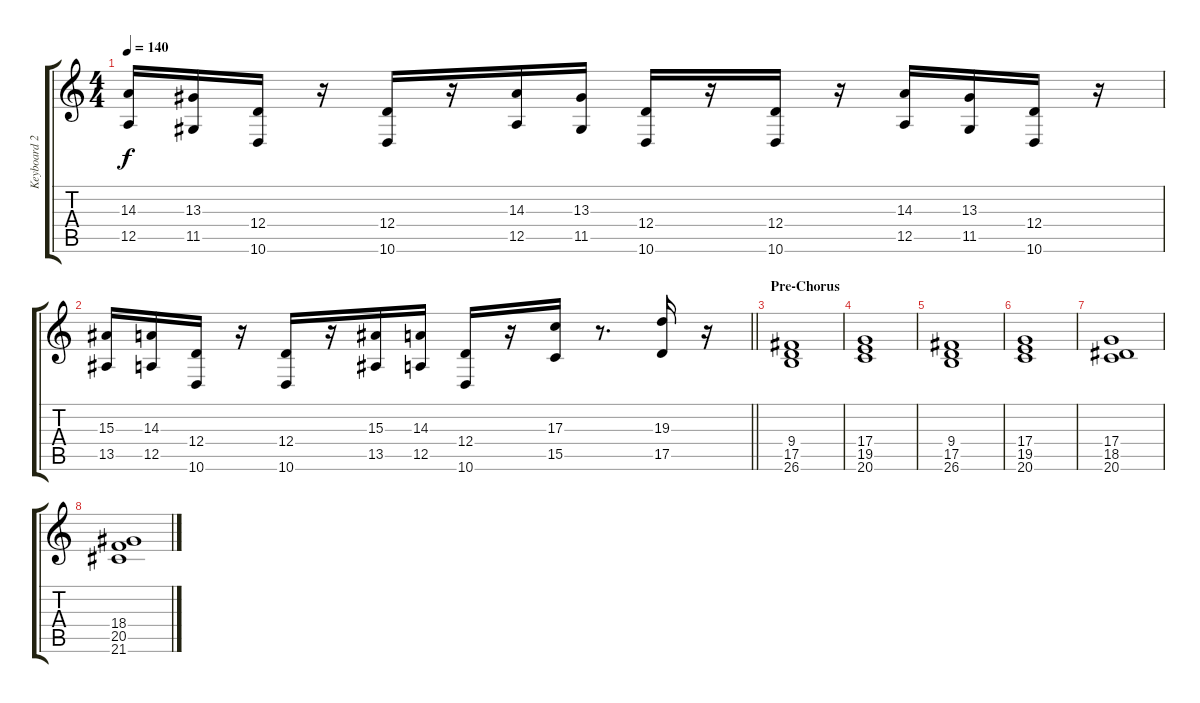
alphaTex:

\track ("Keyboard 2" "Keyboard 2") {instrument pad4choir}
\staff {score tabs}
\tuning (E4 B3 G3 D3 A2 E2) {hide}
\ts (4 4)
\tempo 140
\clef g2
\ks c
(14.3 12.5).16{dy f} (13.3 11.5).16 (12.4 10.6).16 r.16 (12.4 10.6).16 r.16 (14.3 12.5).16 (13.3 11.5).16 (12.4 10.6).16 r.16 (12.4 10.6).16 r.16 (14.3 12.5).16 (13.3 11.5).16 (12.4 10.6).16 r.16 |
\barLineRight lightlight
(15.3 13.5).16 (14.3 12.5).16 (12.4 10.6).16 r.16 (12.4 10.6).16 r.16 (15.3 13.5).16 (14.3 12.5).16 (12.4 10.6).16 r.16 (17.3 15.5).16 r.8{d} (19.3 17.5).16 r.16 |
\section ("" "Pre-Chorus")
(9.4 17.5 26.6).1{instrument choiraahs} |
(17.4 19.5 20.6).1 |
(9.4 17.5 26.6).1 |
(17.4 19.5 20.6).1 |
(17.4 18.5 20.6).1 |
(18.4 20.5 21.6).1
